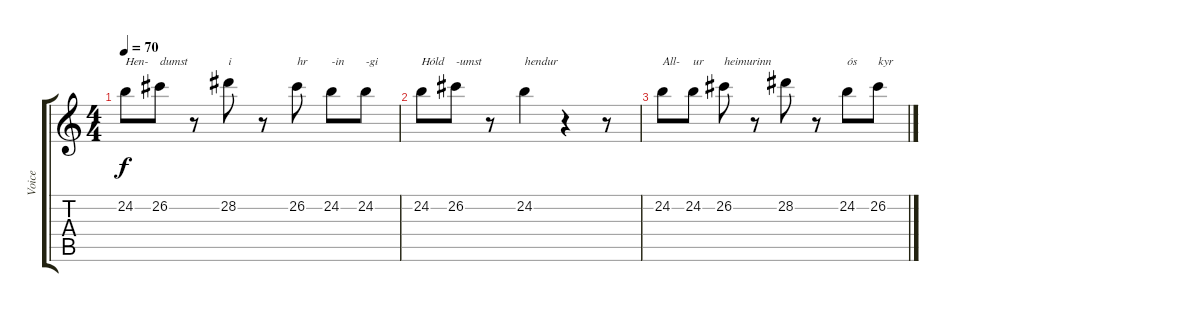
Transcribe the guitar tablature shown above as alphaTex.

\track ("Voice" "Voice") {instrument lead1square}
\staff {score tabs}
\tuning (E4 B3 G3 D3 A2 E2) {hide}
\ts (4 4)
\tempo 70
\clef g2
\ks c
24.2.8{txt "Hen-" dy f} 26.2.8{txt "dumst"} r.8 28.2.8{txt "i"} r.8 26.2.8{txt "hr"} 24.2.8{txt "-in"} 24.2.8{txt "-gi"} |
24.2.8{txt "Hóld"} 26.2.8{txt "-umst"} r.8 24.2.4{txt "hendur"} r.4 r.8 |
24.2.8{txt "All-"} 24.2.8{txt "ur"} 26.2.8{txt "heimurinn"} r.8 28.2.8 r.8 24.2.8{txt "ós"} 26.2.8{txt "kyr"}
